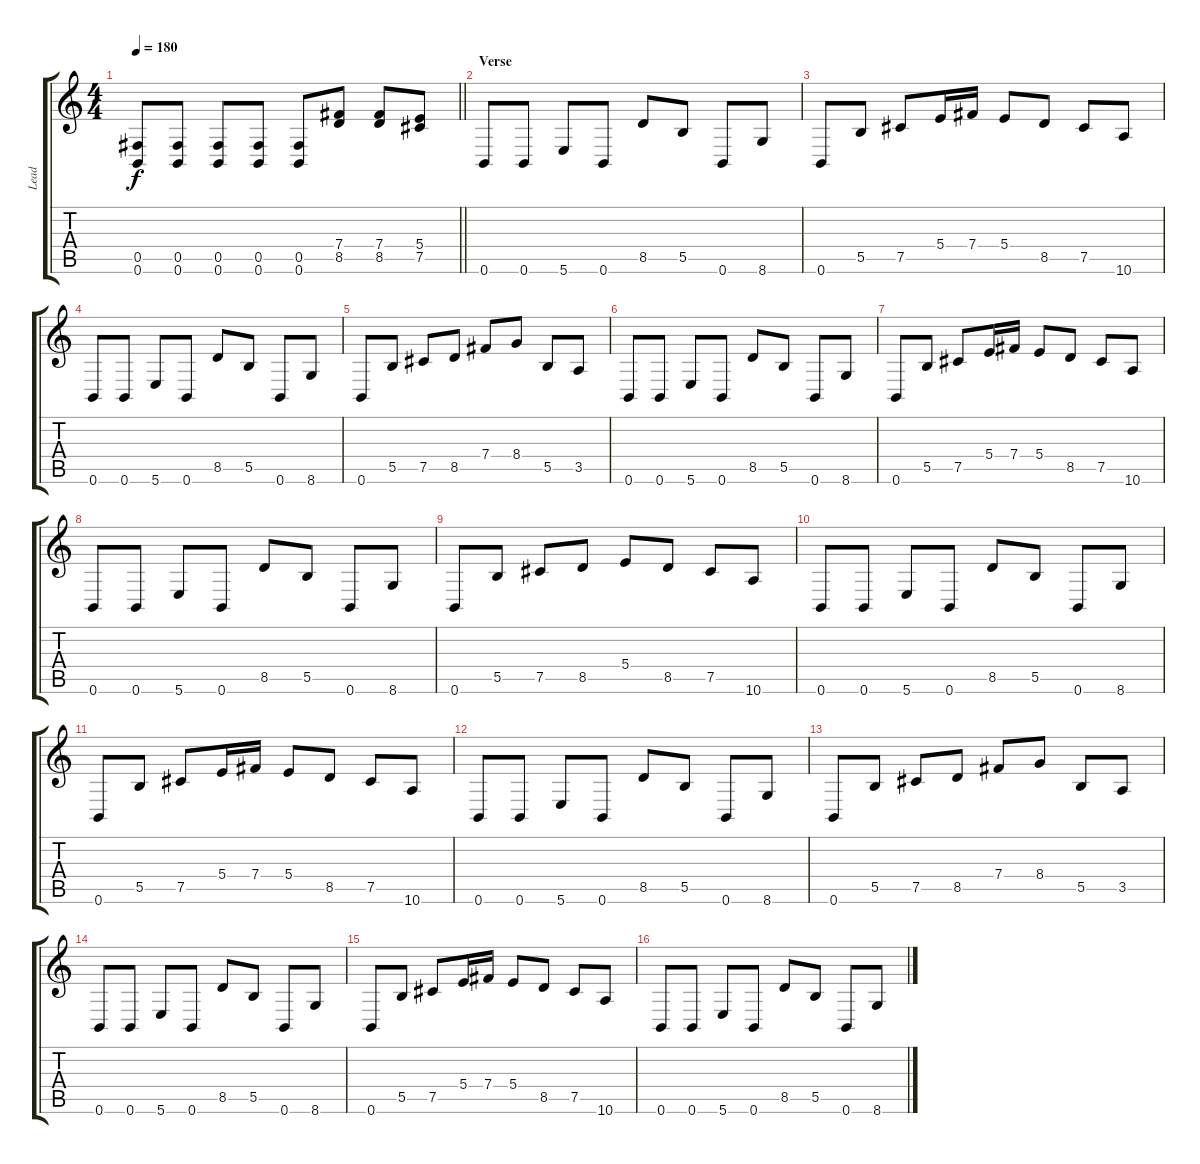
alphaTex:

\track ("Lead" "Lead") {instrument distortionguitar}
\staff {score tabs}
\tuning (Db4 Ab3 E3 B2 Gb2 B1) {hide}
\ts (4 4)
\tempo 180
\clef g2
\barLineRight lightlight
\ks c
(0.5 0.6).8{dy f} (0.5 0.6).8 (0.5 0.6).8 (0.5 0.6).8 (0.5 0.6).8 (7.4 8.5).8 (7.4 8.5).8 (5.4 7.5).8 |
\section ("" "Verse")
0.6.8 0.6.8 5.6.8 0.6.8 8.5.8 5.5.8 0.6.8 8.6.8 |
0.6.8 5.5.8 7.5.8 5.4.16 7.4.16 5.4.8 8.5.8 7.5.8 10.6.8 |
0.6.8 0.6.8 5.6.8 0.6.8 8.5.8 5.5.8 0.6.8 8.6.8 |
0.6.8 5.5.8 7.5.8 8.5.8 7.4.8 8.4.8 5.5.8 3.5.8 |
0.6.8 0.6.8 5.6.8 0.6.8 8.5.8 5.5.8 0.6.8 8.6.8 |
0.6.8 5.5.8 7.5.8 5.4.16 7.4.16 5.4.8 8.5.8 7.5.8 10.6.8 |
0.6.8 0.6.8 5.6.8 0.6.8 8.5.8 5.5.8 0.6.8 8.6.8 |
0.6.8 5.5.8 7.5.8 8.5.8 5.4.8 8.5.8 7.5.8 10.6.8 |
0.6.8 0.6.8 5.6.8 0.6.8 8.5.8 5.5.8 0.6.8 8.6.8 |
0.6.8 5.5.8 7.5.8 5.4.16 7.4.16 5.4.8 8.5.8 7.5.8 10.6.8 |
0.6.8 0.6.8 5.6.8 0.6.8 8.5.8 5.5.8 0.6.8 8.6.8 |
0.6.8 5.5.8 7.5.8 8.5.8 7.4.8 8.4.8 5.5.8 3.5.8 |
0.6.8 0.6.8 5.6.8 0.6.8 8.5.8 5.5.8 0.6.8 8.6.8 |
0.6.8 5.5.8 7.5.8 5.4.16 7.4.16 5.4.8 8.5.8 7.5.8 10.6.8 |
0.6.8 0.6.8 5.6.8 0.6.8 8.5.8 5.5.8 0.6.8 8.6.8
